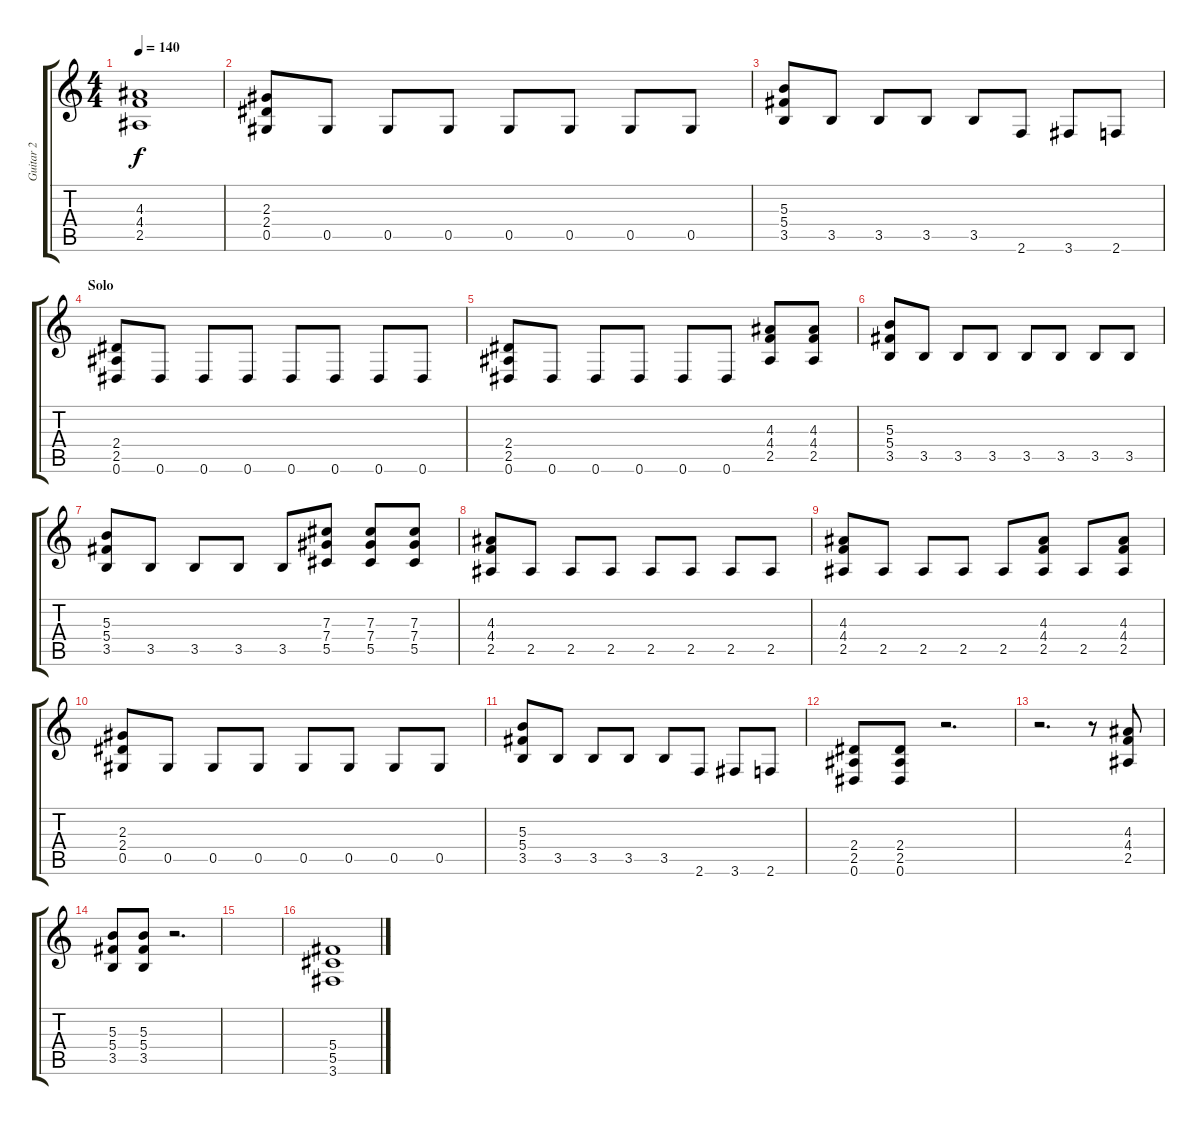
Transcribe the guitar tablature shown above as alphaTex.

\track ("Guitar 2" "Guitar 2") {instrument distortionguitar}
\staff {score tabs}
\tuning (Eb4 Bb3 Gb3 Db3 Ab2 Eb2) {hide}
\ts (4 4)
\tempo 140
\clef g2
\ks c
(4.3 4.4 2.5).1{dy f} |
(2.3 2.4 0.5).8 0.5.8 0.5.8 0.5.8 0.5.8 0.5.8 0.5.8 0.5.8 |
(5.3 5.4 3.5).8 3.5.8 3.5.8 3.5.8 3.5.8 2.6.8 3.6.8 2.6.8 |
\section ("" "Solo")
(2.4 2.5 0.6).8 0.6.8 0.6.8 0.6.8 0.6.8 0.6.8 0.6.8 0.6.8 |
(2.4 2.5 0.6).8 0.6.8 0.6.8 0.6.8 0.6.8 0.6.8 (4.3 4.4 2.5).8 (4.3 4.4 2.5).8 |
(5.3 5.4 3.5).8 3.5.8 3.5.8 3.5.8 3.5.8 3.5.8 3.5.8 3.5.8 |
(5.3 5.4 3.5).8 3.5.8 3.5.8 3.5.8 3.5.8 (7.3 7.4 5.5).8 (7.3 7.4 5.5).8 (7.3 7.4 5.5).8 |
(4.3 4.4 2.5).8 2.5.8 2.5.8 2.5.8 2.5.8 2.5.8 2.5.8 2.5.8 |
(4.3 4.4 2.5).8 2.5.8 2.5.8 2.5.8 2.5.8 (4.3 4.4 2.5).8 2.5.8 (4.3 4.4 2.5).8 |
(2.3 2.4 0.5).8 0.5.8 0.5.8 0.5.8 0.5.8 0.5.8 0.5.8 0.5.8 |
(5.3 5.4 3.5).8 3.5.8 3.5.8 3.5.8 3.5.8 2.6.8 3.6.8 2.6.8 |
(2.4 2.5 0.6).8 (2.4 2.5 0.6).8 r.2{d} |
r.2{d} r.8 (4.3 4.4 2.5).8 |
(5.3 5.4 3.5).8 (5.3 5.4 3.5).8 r.2{d} |
|
(5.4 5.5 3.6).1
